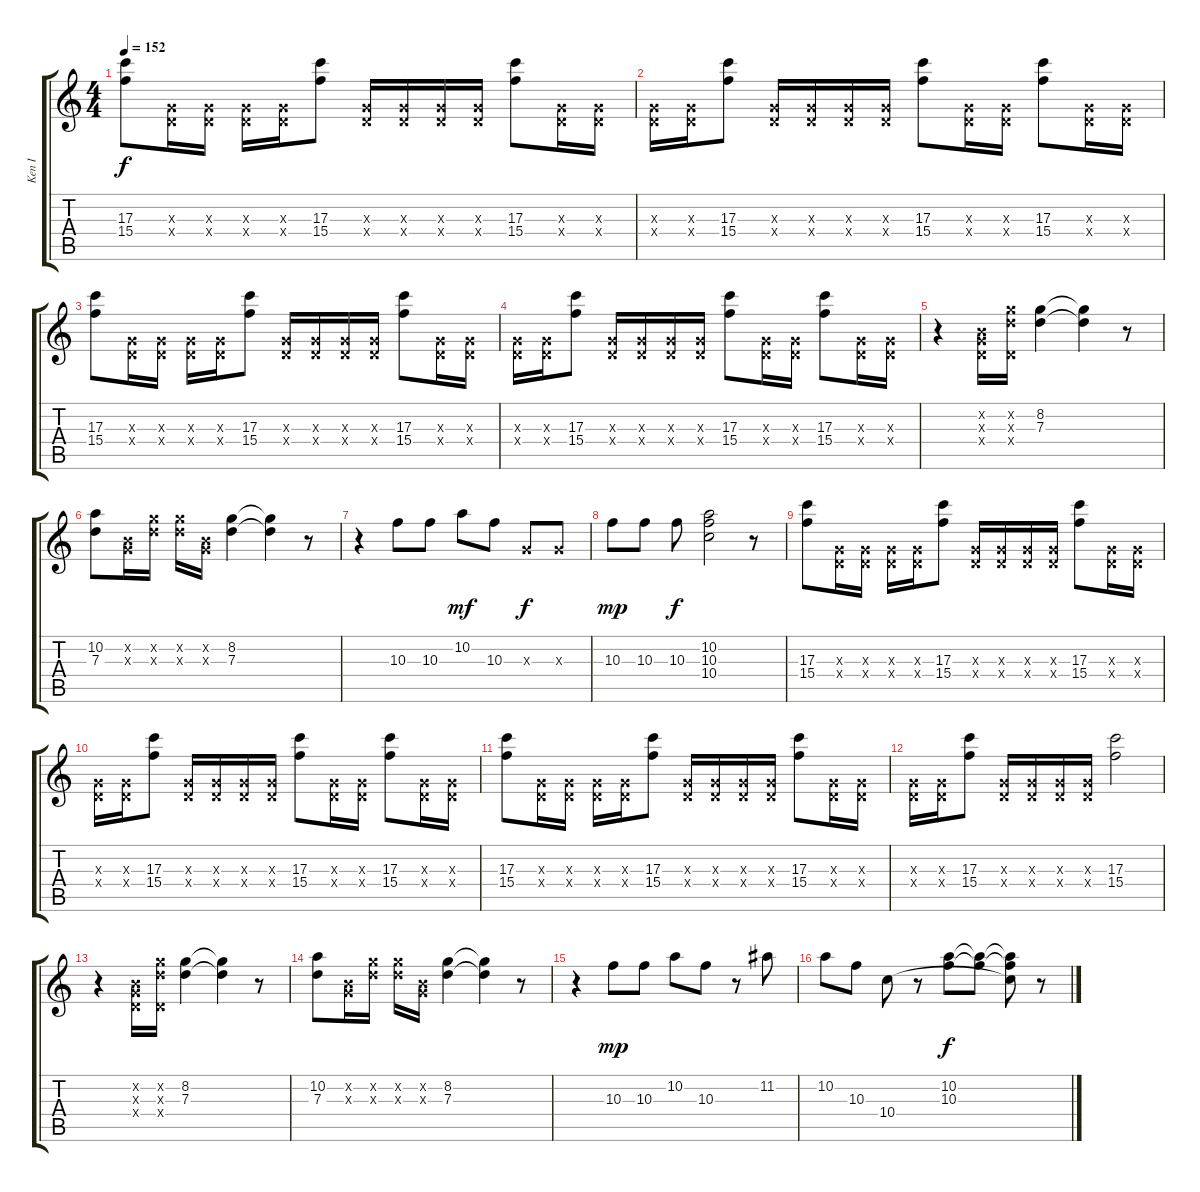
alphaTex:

\track ("Ken I" "Ken I") {instrument overdrivenguitar}
\staff {score tabs}
\tuning (E4 B3 G3 D3 A2 E2) {hide}
\ts (4 4)
\tempo 152
\clef g2
\ks c
(17.3 15.4).8{dy f instrument overdrivenguitar} (0.3{x} 0.4{x}).16 (0.3{x} 0.4{x}).16 (0.3{x} 0.4{x}).16 (0.3{x} 0.4{x}).16 (17.3 15.4).8 (0.3{x} 0.4{x}).16 (0.3{x} 0.4{x}).16 (0.3{x} 0.4{x}).16 (0.3{x} 0.4{x}).16 (17.3 15.4).8 (0.3{x} 0.4{x}).16 (0.3{x} 0.4{x}).16 |
(0.3{x} 0.4{x}).16 (0.3{x} 0.4{x}).16 (17.3 15.4).8 (0.3{x} 0.4{x}).16 (0.3{x} 0.4{x}).16 (0.3{x} 0.4{x}).16 (0.3{x} 0.4{x}).16 (17.3 15.4).8 (0.3{x} 0.4{x}).16 (0.3{x} 0.4{x}).16 (17.3 15.4).8 (0.3{x} 0.4{x}).16 (0.3{x} 0.4{x}).16 |
(17.3 15.4).8{instrument overdrivenguitar} (0.3{x} 0.4{x}).16 (0.3{x} 0.4{x}).16 (0.3{x} 0.4{x}).16 (0.3{x} 0.4{x}).16 (17.3 15.4).8 (0.3{x} 0.4{x}).16 (0.3{x} 0.4{x}).16 (0.3{x} 0.4{x}).16 (0.3{x} 0.4{x}).16 (17.3 15.4).8 (0.3{x} 0.4{x}).16 (0.3{x} 0.4{x}).16 |
(0.3{x} 0.4{x}).16 (0.3{x} 0.4{x}).16 (17.3 15.4).8 (0.3{x} 0.4{x}).16 (0.3{x} 0.4{x}).16 (0.3{x} 0.4{x}).16 (0.3{x} 0.4{x}).16 (17.3 15.4).8 (0.3{x} 0.4{x}).16 (0.3{x} 0.4{x}).16 (17.3 15.4).8 (0.3{x} 0.4{x}).16 (0.3{x} 0.4{x}).16 |
r.4 (0.2{x} 0.3{x} 0.4{x}).16 (8.2{x} 7.3{x} 0.4{x}).16 (8.2 7.3).4 (8.2{t} 7.3{t}).4 r.8 |
(10.2 7.3).8 (0.2{x} 0.3{x}).16 (8.2{x} 7.3{x}).16 (8.2{x} 7.3{x}).16 (0.2{x} 0.3{x}).16 (8.2 7.3).4 (8.2{t} 7.3{t}).4 r.8 |
r.4 10.3.8 10.3.8 10.2.8{dy mf} 10.3.8 0.3{x}.8{dy f} 0.3{x}.8 |
10.3.8{dy mp} 10.3.8 10.3.8{dy f} (10.2 10.3 10.4).2 r.8 |
(17.3 15.4).8{instrument overdrivenguitar} (0.3{x} 0.4{x}).16 (0.3{x} 0.4{x}).16 (0.3{x} 0.4{x}).16 (0.3{x} 0.4{x}).16 (17.3 15.4).8 (0.3{x} 0.4{x}).16 (0.3{x} 0.4{x}).16 (0.3{x} 0.4{x}).16 (0.3{x} 0.4{x}).16 (17.3 15.4).8 (0.3{x} 0.4{x}).16 (0.3{x} 0.4{x}).16 |
(0.3{x} 0.4{x}).16 (0.3{x} 0.4{x}).16 (17.3 15.4).8 (0.3{x} 0.4{x}).16 (0.3{x} 0.4{x}).16 (0.3{x} 0.4{x}).16 (0.3{x} 0.4{x}).16 (17.3 15.4).8 (0.3{x} 0.4{x}).16 (0.3{x} 0.4{x}).16 (17.3 15.4).8 (0.3{x} 0.4{x}).16 (0.3{x} 0.4{x}).16 |
(17.3 15.4).8{instrument overdrivenguitar} (0.3{x} 0.4{x}).16 (0.3{x} 0.4{x}).16 (0.3{x} 0.4{x}).16 (0.3{x} 0.4{x}).16 (17.3 15.4).8 (0.3{x} 0.4{x}).16 (0.3{x} 0.4{x}).16 (0.3{x} 0.4{x}).16 (0.3{x} 0.4{x}).16 (17.3 15.4).8 (0.3{x} 0.4{x}).16 (0.3{x} 0.4{x}).16 |
(0.3{x} 0.4{x}).16 (0.3{x} 0.4{x}).16 (17.3 15.4).8 (0.3{x} 0.4{x}).16 (0.3{x} 0.4{x}).16 (0.3{x} 0.4{x}).16 (0.3{x} 0.4{x}).16 (17.3 15.4).2 |
r.4 (0.2{x} 0.3{x} 0.4{x}).16 (8.2{x} 7.3{x} 0.4{x}).16 (8.2 7.3).4 (8.2{t} 7.3{t}).4 r.8 |
(10.2 7.3).8 (0.2{x} 0.3{x}).16 (8.2{x} 7.3{x}).16 (8.2{x} 7.3{x}).16 (0.2{x} 0.3{x}).16 (8.2 7.3).4 (8.2{t} 7.3{t}).4 r.8 |
r.4 10.3.8{dy mp} 10.3.8 10.2.8 10.3.8 r.8 11.2.8 |
10.2.8 10.3.8 10.4.8 r.8 (10.2 10.3).8{dy f} (10.2{t} 10.3{t}).8 (10.2{t} 10.3{t} 10.4{t}).8 r.8
